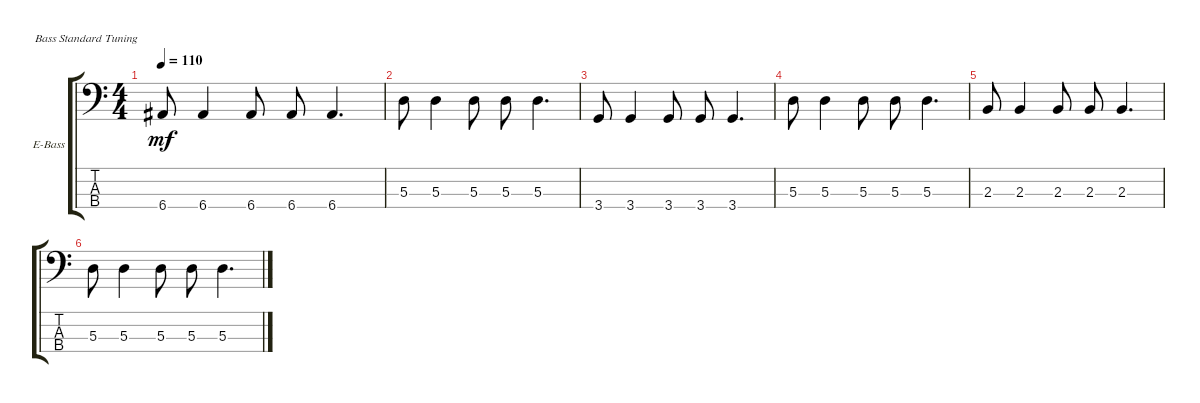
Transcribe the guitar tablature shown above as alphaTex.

\defaultSystemsLayout 4
\bracketExtendMode groupsimilarinstruments
\firstSystemTrackNameOrientation horizontal
\otherSystemsTrackNameOrientation horizontal
\track ("Electric Bass" "E-Bass") {instrument electricbassfinger}
\staff {score tabs}
\tuning (G2 D2 A1 E1)
\ts (4 4)
\tempo 110
\clef f4
\ks c
6.4.8{dy mf} 6.4.4 6.4.8 6.4.8 6.4.4{d} |
5.3.8 5.3.4 5.3.8 5.3.8 5.3.4{d} |
3.4.8 3.4.4 3.4.8 3.4.8 3.4.4{d} |
5.3.8 5.3.4 5.3.8 5.3.8 5.3.4{d} |
2.3.8 2.3.4 2.3.8 2.3.8 2.3.4{d} |
5.3.8 5.3.4 5.3.8 5.3.8 5.3.4{d}
